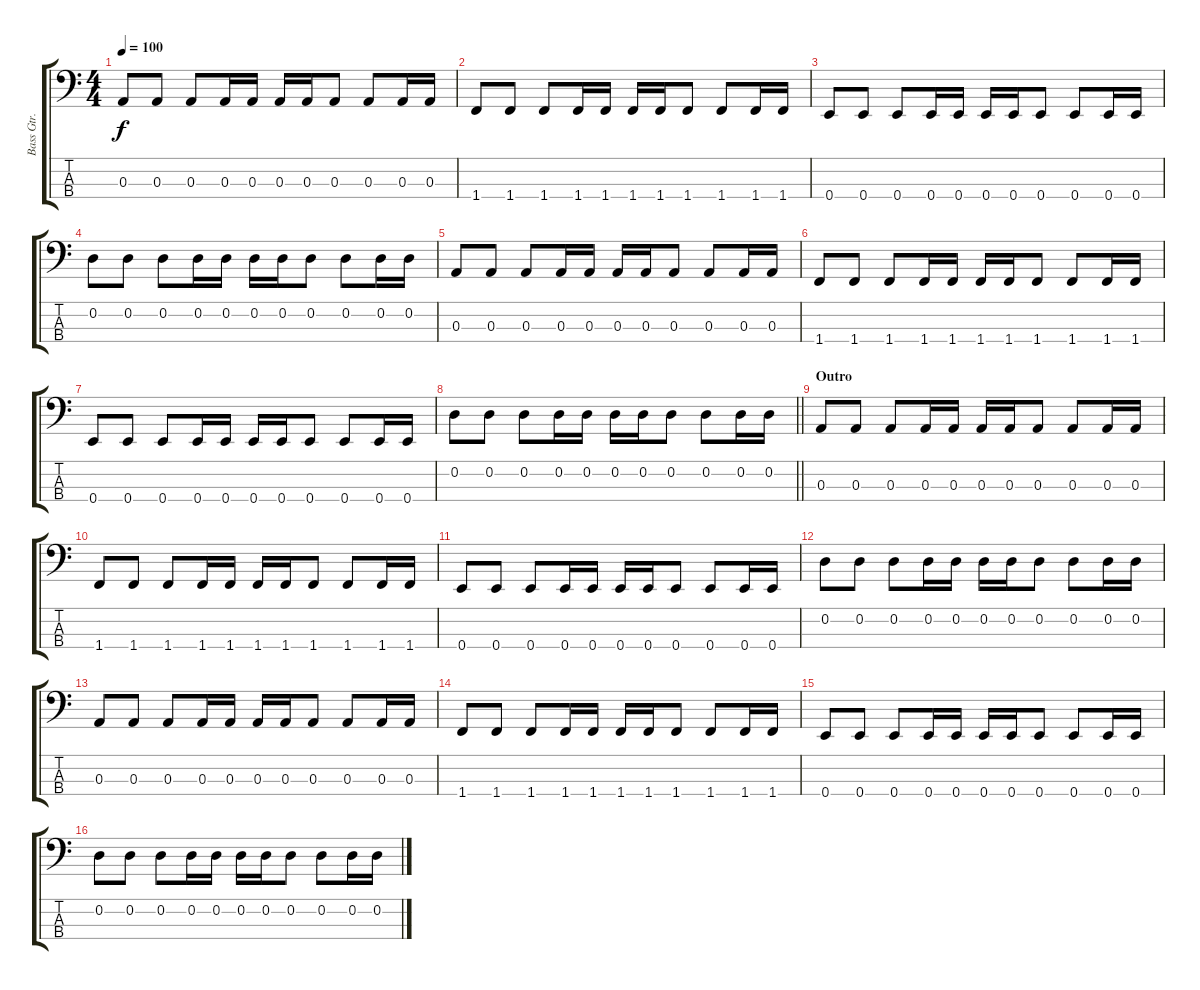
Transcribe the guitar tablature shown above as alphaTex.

\track ("Bass Gtr." "Bass Gtr.") {instrument electricbasspick}
\staff {score tabs}
\tuning (G2 D2 A1 E1) {hide}
\ts (4 4)
\tempo 100
\clef f4
\ks c
0.3.8{dy f} 0.3.8 0.3.8 0.3.16 0.3.16 0.3.16 0.3.16 0.3.8 0.3.8 0.3.16 0.3.16 |
1.4.8 1.4.8 1.4.8 1.4.16 1.4.16 1.4.16 1.4.16 1.4.8 1.4.8 1.4.16 1.4.16 |
0.4.8 0.4.8 0.4.8 0.4.16 0.4.16 0.4.16 0.4.16 0.4.8 0.4.8 0.4.16 0.4.16 |
0.2.8 0.2.8 0.2.8 0.2.16 0.2.16 0.2.16 0.2.16 0.2.8 0.2.8 0.2.16 0.2.16 |
0.3.8 0.3.8 0.3.8 0.3.16 0.3.16 0.3.16 0.3.16 0.3.8 0.3.8 0.3.16 0.3.16 |
1.4.8 1.4.8 1.4.8 1.4.16 1.4.16 1.4.16 1.4.16 1.4.8 1.4.8 1.4.16 1.4.16 |
0.4.8 0.4.8 0.4.8 0.4.16 0.4.16 0.4.16 0.4.16 0.4.8 0.4.8 0.4.16 0.4.16 |
\barLineRight lightlight
0.2.8 0.2.8 0.2.8 0.2.16 0.2.16 0.2.16 0.2.16 0.2.8 0.2.8 0.2.16 0.2.16 |
\section ("" "Outro")
0.3.8 0.3.8 0.3.8 0.3.16 0.3.16 0.3.16 0.3.16 0.3.8 0.3.8 0.3.16 0.3.16 |
1.4.8 1.4.8 1.4.8 1.4.16 1.4.16 1.4.16 1.4.16 1.4.8 1.4.8 1.4.16 1.4.16 |
0.4.8 0.4.8 0.4.8 0.4.16 0.4.16 0.4.16 0.4.16 0.4.8 0.4.8 0.4.16 0.4.16 |
0.2.8 0.2.8 0.2.8 0.2.16 0.2.16 0.2.16 0.2.16 0.2.8 0.2.8 0.2.16 0.2.16 |
0.3.8 0.3.8 0.3.8 0.3.16 0.3.16 0.3.16 0.3.16 0.3.8 0.3.8 0.3.16 0.3.16 |
1.4.8 1.4.8 1.4.8 1.4.16 1.4.16 1.4.16 1.4.16 1.4.8 1.4.8 1.4.16 1.4.16 |
0.4.8 0.4.8 0.4.8 0.4.16 0.4.16 0.4.16 0.4.16 0.4.8 0.4.8 0.4.16 0.4.16 |
0.2.8 0.2.8 0.2.8 0.2.16 0.2.16 0.2.16 0.2.16 0.2.8 0.2.8 0.2.16 0.2.16
